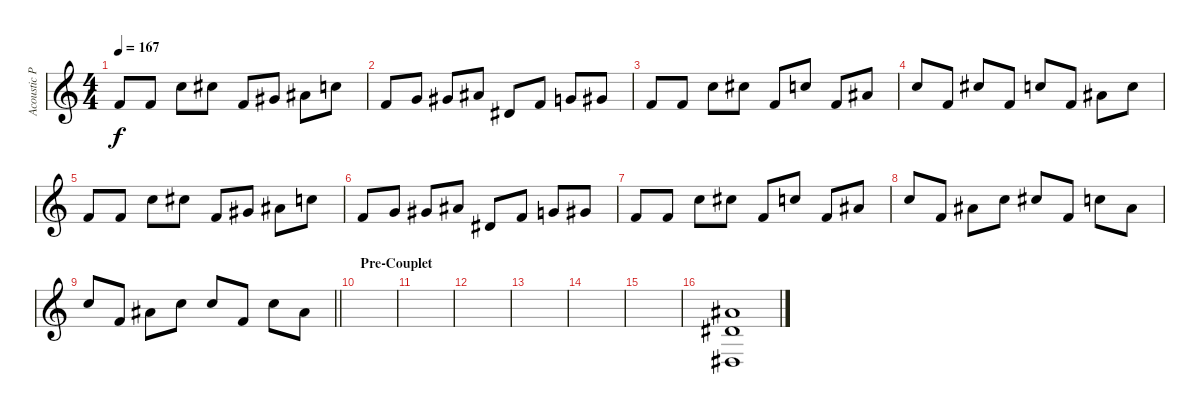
\track ("Acoustic Piano (Staff 1)" "Acoustic P") {instrument acousticgrandpiano}
\staff {score}
\tuning (E4 B3 G3 D3 A2 E2 B1) {hide}
\ts (4 4)
\tempo 167
\clef g2
\ks c
1.1.8{dy f} 1.1.8 8.1.8 9.1.8 1.1.8 4.1.8 6.1.8 8.1.8 |
1.1.8 3.1.8 4.1.8 6.1.8 4.2.8 1.1.8 3.1.8 4.1.8 |
1.1.8 1.1.8 8.1.8 9.1.8 1.1.8 8.1.8 1.1.8 6.1.8 |
8.1.8 1.1.8 9.1.8 1.1.8 8.1.8 1.1.8 6.1.8 8.1.8 |
1.1.8 1.1.8 8.1.8 9.1.8 1.1.8 4.1.8 6.1.8 8.1.8 |
1.1.8 3.1.8 4.1.8 6.1.8 4.2.8 1.1.8 3.1.8 4.1.8 |
1.1.8 1.1.8 8.1.8 9.1.8 1.1.8 8.1.8 1.1.8 6.1.8 |
8.1.8 1.1.8 6.1.8 8.1.8 9.1.8 1.1.8 8.1.8 6.1.8 |
\barLineRight lightlight
8.1.8 1.1.8 6.1.8 8.1.8 8.1.8 1.1.8 8.1.8 6.1.8 |
\section ("" "Pre-Couplet")
|
|
|
|
|
|
(6.1 4.2 1.4).1
